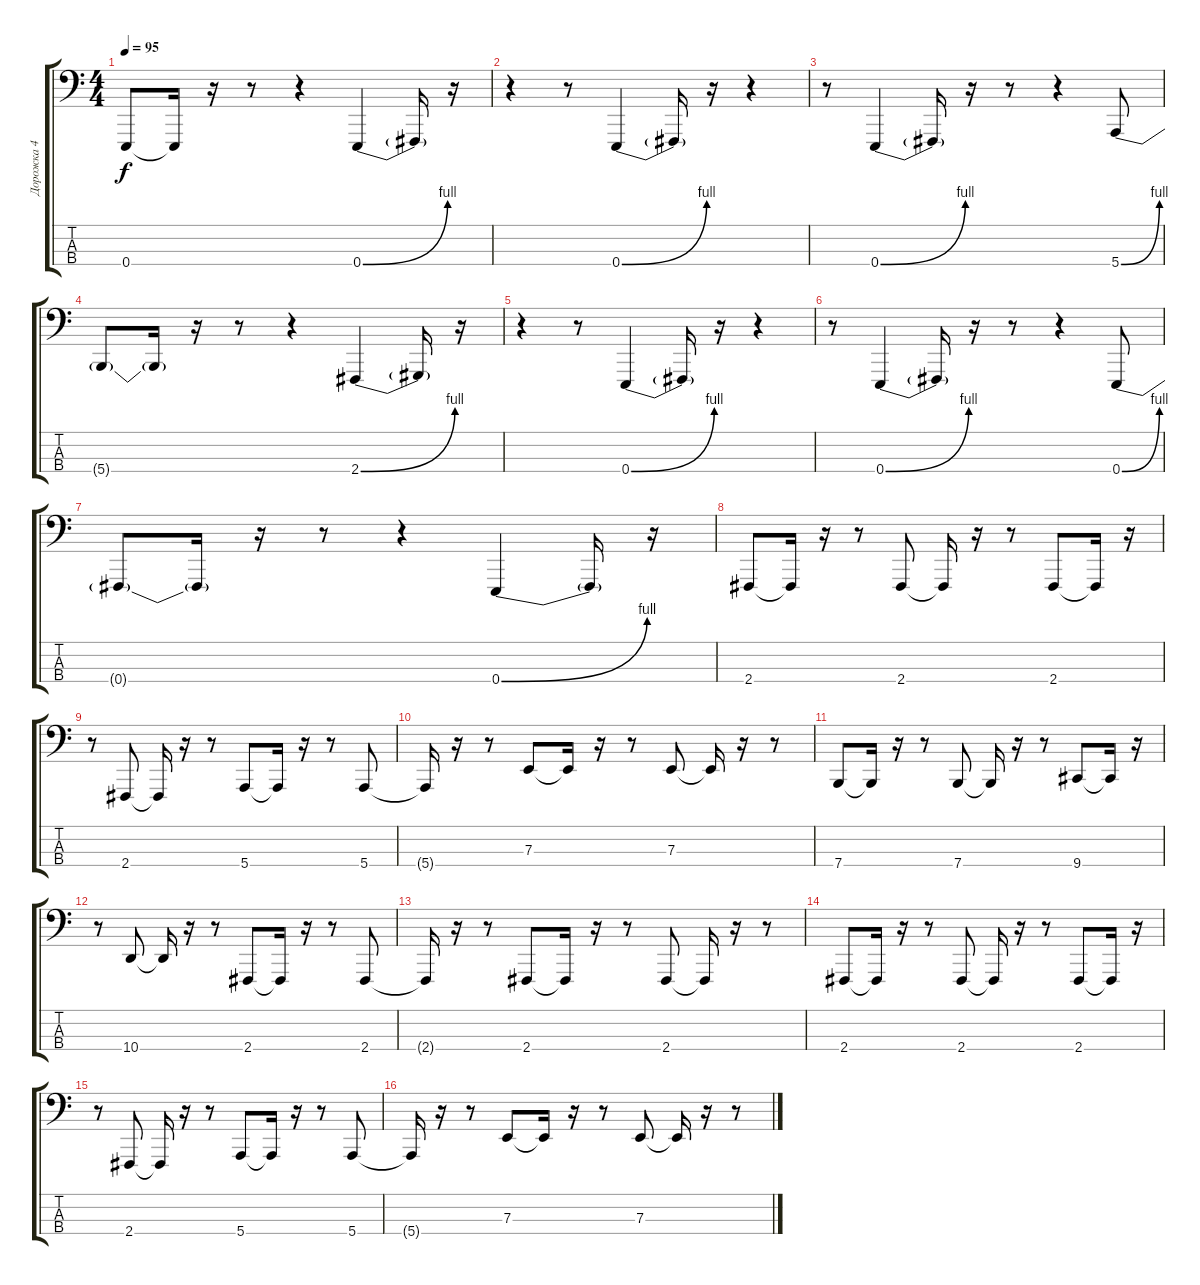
\track ("Дорожка 4" "Дорожка 4") {instrument lead8bassandlead}
\staff {score tabs}
\tuning (G2 D2 A1 E1) {hide}
\ts (4 4)
\tempo 95
\clef f4
\ks c
0.4{t}.8{dy f} 0.4{t}.16 r.16 r.8 r.4 0.4{be (bend 0 0 60 4)}.4 0.4{t}.16 r.16 |
r.4 r.8 0.4{be (bend 0 0 60 4)}.4 0.4{t}.16 r.16 r.4 |
r.8 0.4{be (bend 0 0 60 4)}.4 0.4{t}.16 r.16 r.8 r.4 5.4{be (bend 0 0 60 4)}.8 |
5.4{t}.8 5.4{t}.16 r.16 r.8 r.4 2.4{be (bend 0 0 60 4)}.4 2.4{t}.16 r.16 |
r.4 r.8 0.4{be (bend 0 0 60 4)}.4 0.4{t}.16 r.16 r.4 |
r.8 0.4{be (bend 0 0 60 4)}.4 0.4{t}.16 r.16 r.8 r.4 0.4{be (bend 0 0 60 4)}.8 |
0.4{t}.8 0.4{t}.16 r.16 r.8 r.4 0.4{be (bend 0 0 60 4)}.4 0.4{t}.16 r.16 |
2.4.8 2.4{t}.16 r.16 r.8 2.4.8 2.4{t}.16 r.16 r.8 2.4.8 2.4{t}.16 r.16 |
r.8 2.4.8 2.4{t}.16 r.16 r.8 5.4.8 5.4{t}.16 r.16 r.8 5.4.8 |
5.4{t}.16 r.16 r.8 7.3.8 7.3{t}.16 r.16 r.8 7.3.8 7.3{t}.16 r.16 r.8 |
7.4.8 7.4{t}.16 r.16 r.8 7.4.8 7.4{t}.16 r.16 r.8 9.4.8 9.4{t}.16 r.16 |
r.8 10.4.8 10.4{t}.16 r.16 r.8 2.4.8 2.4{t}.16 r.16 r.8 2.4.8 |
2.4{t}.16 r.16 r.8 2.4.8 2.4{t}.16 r.16 r.8 2.4.8 2.4{t}.16 r.16 r.8 |
2.4.8 2.4{t}.16 r.16 r.8 2.4.8 2.4{t}.16 r.16 r.8 2.4.8 2.4{t}.16 r.16 |
r.8 2.4.8 2.4{t}.16 r.16 r.8 5.4.8 5.4{t}.16 r.16 r.8 5.4.8 |
5.4{t}.16 r.16 r.8 7.3.8 7.3{t}.16 r.16 r.8 7.3.8 7.3{t}.16 r.16 r.8
